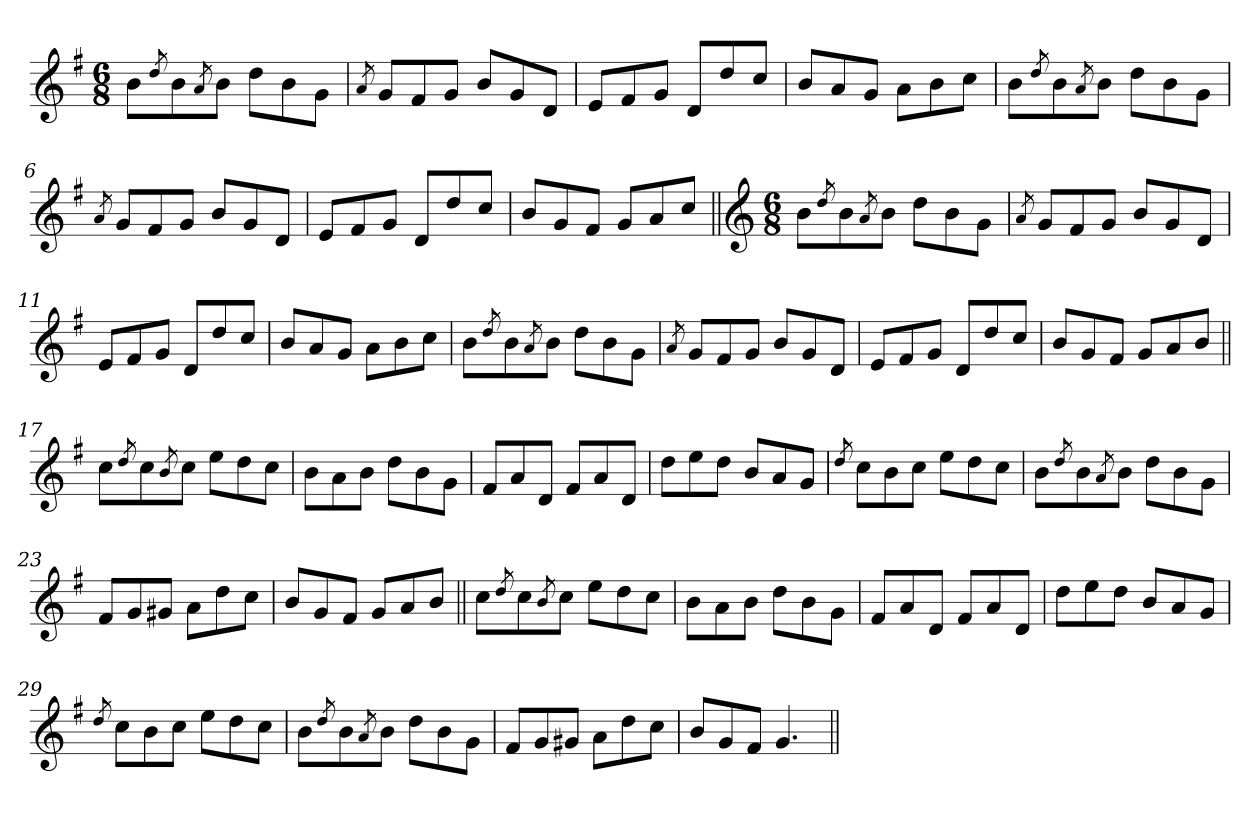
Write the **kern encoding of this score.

**kern
*part1
*staff1
*clefG2
*k[f#]
*G:
*M6/8
=1
8b\L
8qdd/
8b\
8qa/
8b\J
8dd\L
8b\
8g\J
=2
8qa/
8g/L
8f#/
8g/J
8b/L
8g/
8d/J
=3
8e/L
8f#/
8g/J
8d/L
8dd/
8cc/J
=4
8b/L
8a/
8g/J
8a\L
8b\
8cc\J
=5
8b\L
8qdd/
8b\
8qa/
8b\J
8dd\L
8b\
8g\J
=6
8qa/
8g/L
8f#/
8g/J
8b/L
8g/
8d/J
!!LO:LB:g=z
=7
8e/L
8f#/
8g/J
8d/L
8dd/
8cc/J
=8
8b/L
8g/
8f#/J
8g/L
8a/
8cc/J
=9||
*clefG2
*M6/8
8b\L
8qdd/
8b\
8qa/
8b\J
8dd\L
8b\
8g\J
=10
8qa/
8g/L
8f#/
8g/J
8b/L
8g/
8d/J
=11
8e/L
8f#/
8g/J
8d/L
8dd/
8cc/J
=12
8b/L
8a/
8g/J
8a\L
8b\
8cc\J
!!LO:LB:g=z
=13
8b\L
8qdd/
8b\
8qa/
8b\J
8dd\L
8b\
8g\J
=14
8qa/
8g/L
8f#/
8g/J
8b/L
8g/
8d/J
=15
8e/L
8f#/
8g/J
8d/L
8dd/
8cc/J
=16
8b/L
8g/
8f#/J
8g/L
8a/
8b/J
=17||
8cc\L
8qdd/
8cc\
8qb/
8cc\J
8ee\L
8dd\
8cc\J
=18
8b\L
8a\
8b\J
8dd\L
8b\
8g\J
!!LO:LB:g=z
=19
8f#/L
8a/
8d/J
8f#/L
8a/
8d/J
=20
8dd\L
8ee\
8dd\J
8b/L
8a/
8g/J
=21
8qdd/
8cc\L
8b\
8cc\J
8ee\L
8dd\
8cc\J
=22
8b\L
8qdd/
8b\
8qa/
8b\J
8dd\L
8b\
8g\J
=23
8f#/L
8g/
8g#X/J
8a\L
8dd\
8cc\J
=24
8b/L
8g/
8f#/J
8g/L
8a/
8b/J
!!LO:LB:g=z
=25||
8cc\L
8qdd/
8cc\
8qb/
8cc\J
8ee\L
8dd\
8cc\J
=26
8b\L
8a\
8b\J
8dd\L
8b\
8g\J
=27
8f#/L
8a/
8d/J
8f#/L
8a/
8d/J
=28
8dd\L
8ee\
8dd\J
8b/L
8a/
8g/J
=29
8qdd/
8cc\L
8b\
8cc\J
8ee\L
8dd\
8cc\J
=30
8b\L
8qdd/
8b\
8qa/
8b\J
8dd\L
8b\
8g\J
!!LO:LB:g=z
=31
8f#/L
8g/
8g#X/J
8a\L
8dd\
8cc\J
=32
8b/L
8g/
8f#/J
4.g/
=||
*-
